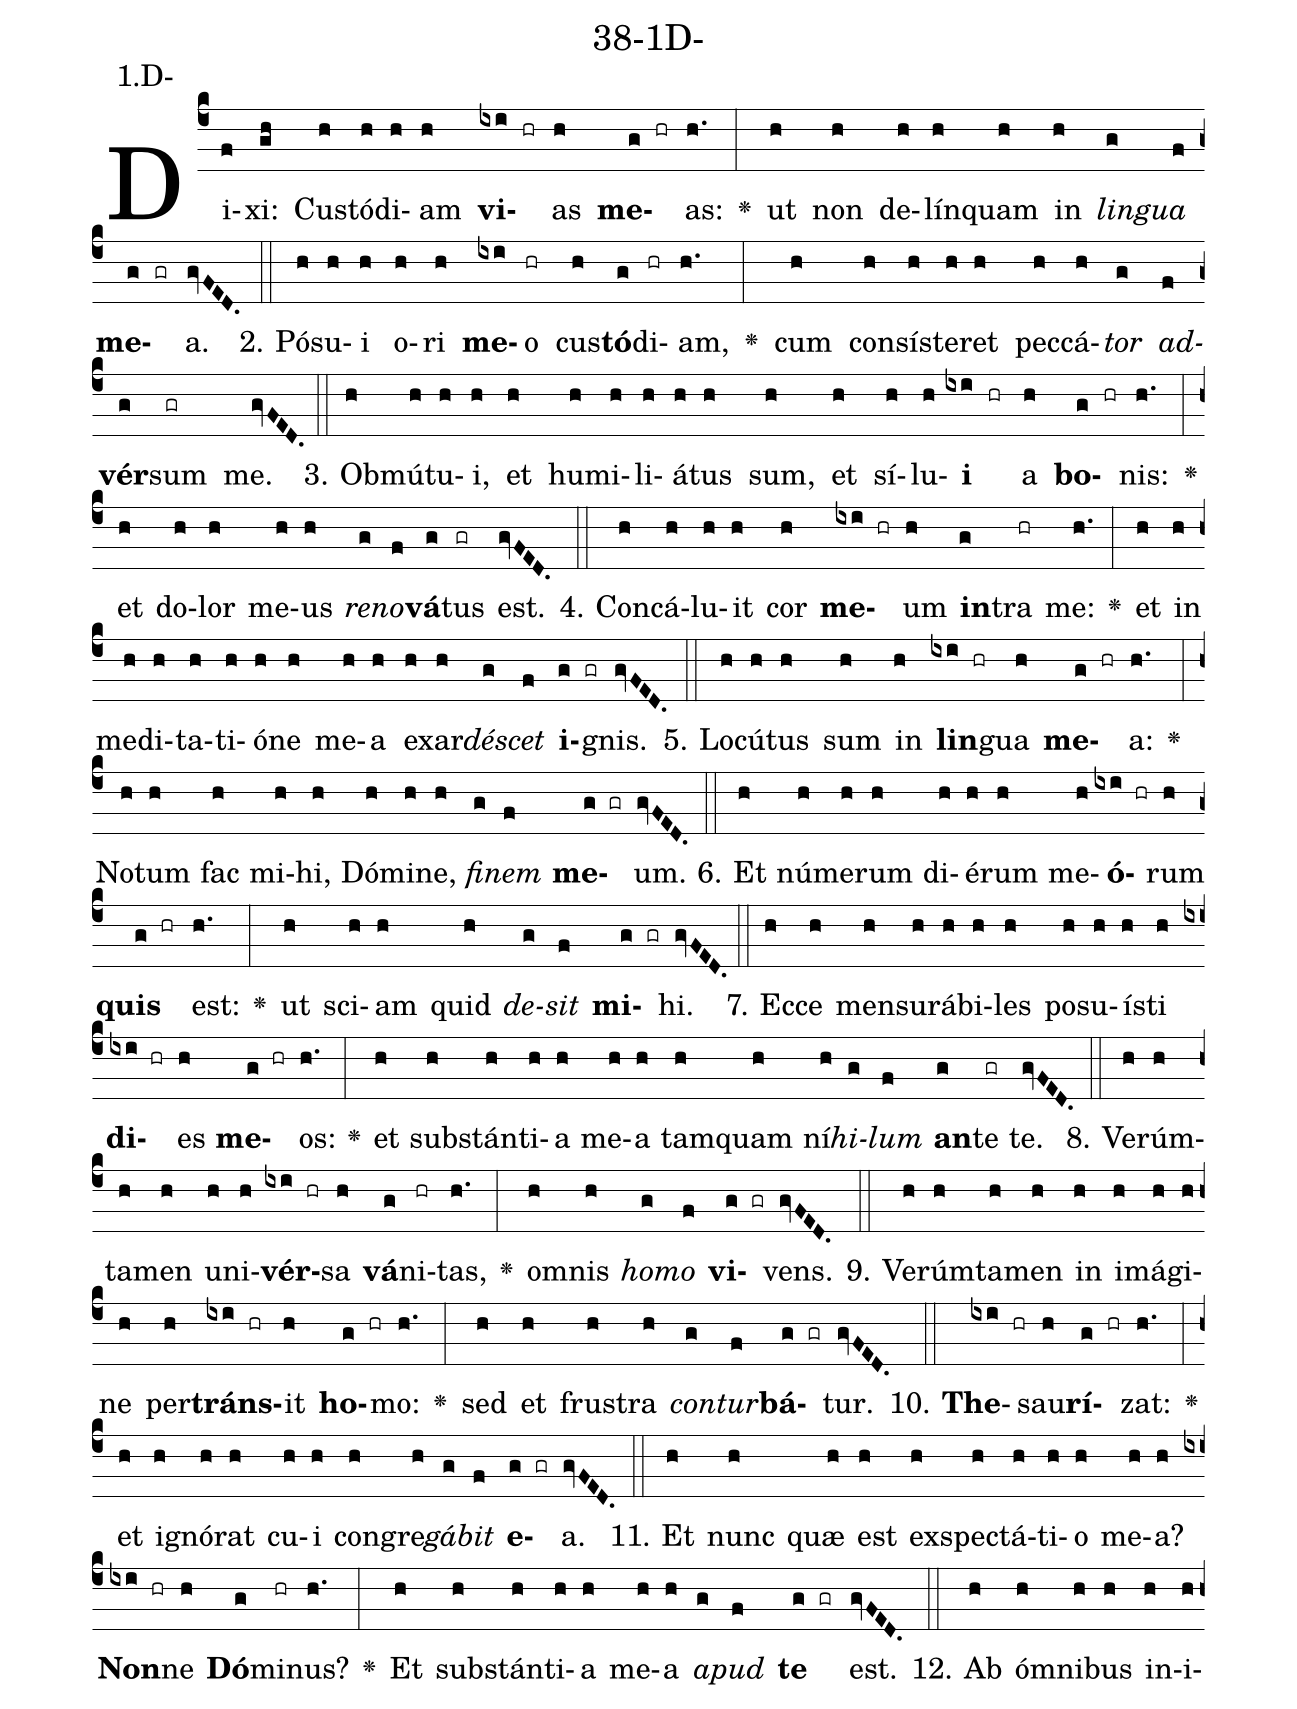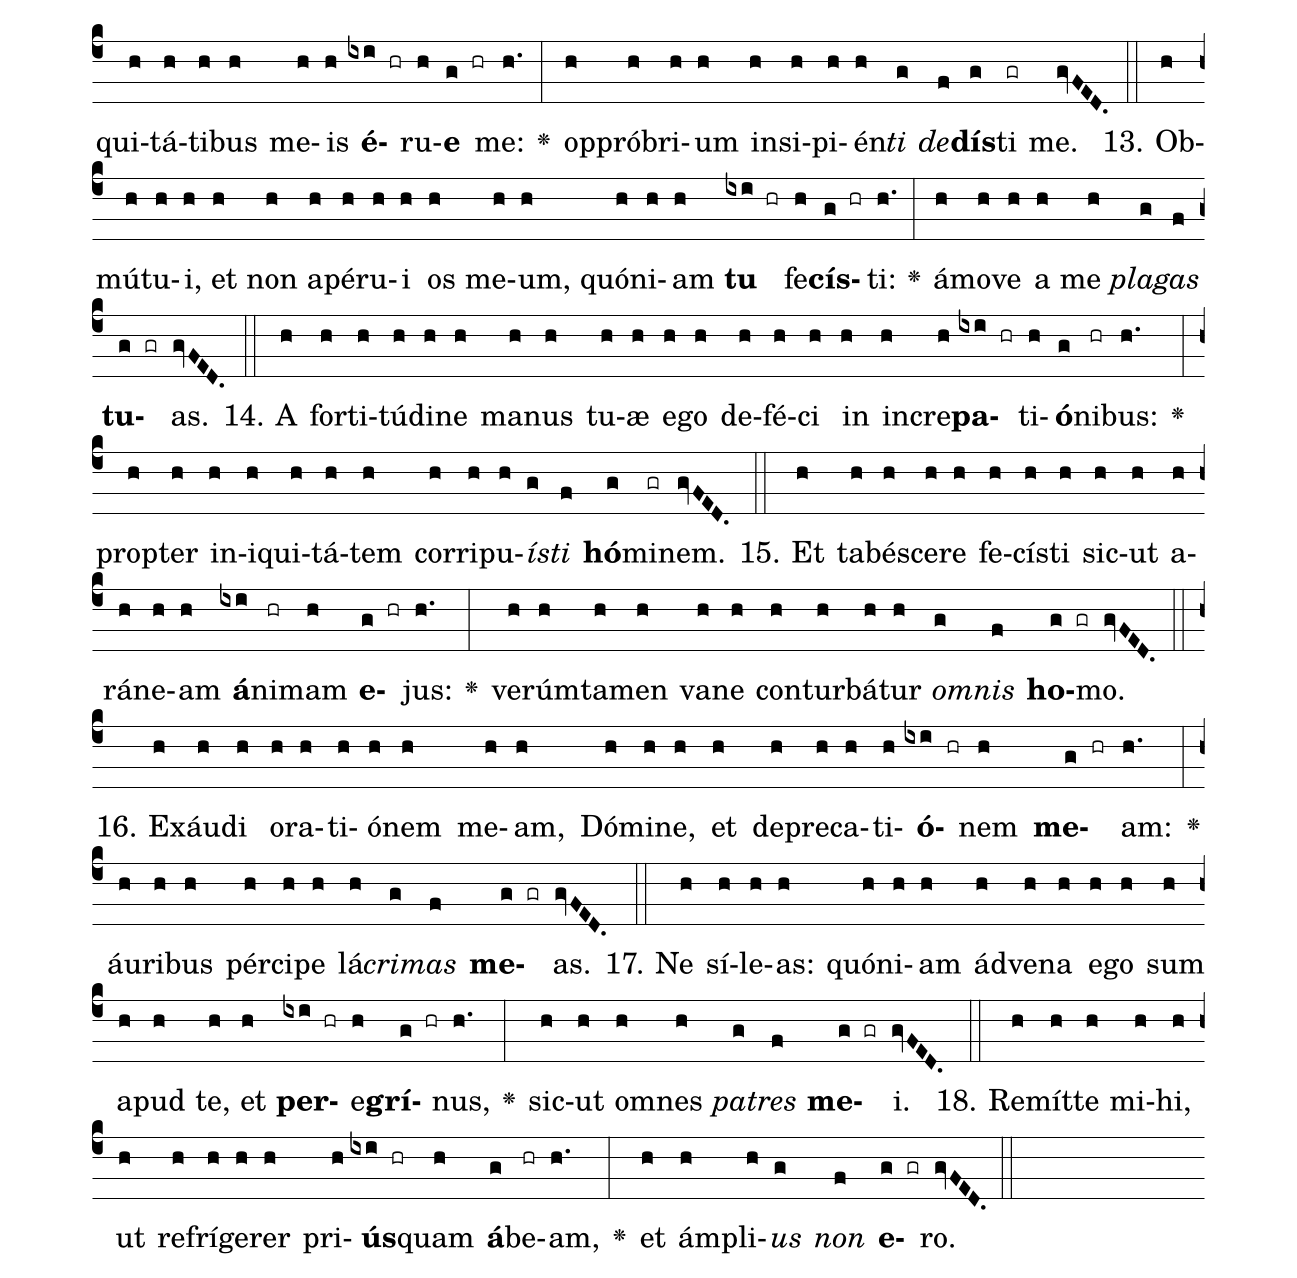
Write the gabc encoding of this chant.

name: 38-1D-;
annotation: 1.D-;
%%
(c4)Di(f)xi:(gh) Cus(h)tó(h)di(h)am(h) <b>vi</b>(ixi hr)as(h) <b>me</b>(g hr)as:(h.) <v>\greheightstar</v>(:) ut(h) non(h) de(h)lín(h)quam(h) in(h) <i>lin</i>(g)<i>gua</i>(f) <b>me</b>(g gr)a.(gvFED.) (::)
2. Pó(h)su(h)i(h) o(h)ri(h) <b>me</b>(ixi)o(hr) cus(h)<b>tó</b>(g)di(hr)am,(h.) <v>\greheightstar</v>(:) cum(h) con(h)sís(h)te(h)ret(h) pec(h)cá(h)<i>tor</i>(g) <i>ad</i>(f)<b>vér</b>(g)sum(gr) me.(gvFED.) (::)
3. Ob(h)mú(h)tu(h)i,(h) et(h) hu(h)mi(h)li(h)á(h)tus(h) sum,(h) et(h) sí(h)lu(h)<b>i</b>(ixi hr) a(h) <b>bo</b>(g hr)nis:(h.) <v>\greheightstar</v>(:) et(h) do(h)lor(h) me(h)us(h) <i>re</i>(g)<i>no</i>(f)<b>vá</b>(g)tus(gr) est.(gvFED.) (::)
4. Con(h)cá(h)lu(h)it(h) cor(h) <b>me</b>(ixi hr)um(h) <b>in</b>(g)tra(hr) me:(h.) <v>\greheightstar</v>(:) et(h) in(h) me(h)di(h)ta(h)ti(h)ó(h)ne(h) me(h)a(h) ex(h)ar(h)<i>dé</i>(g)<i>scet</i>(f) <b>i</b>(g gr)gnis.(gvFED.) (::)
5. Lo(h)cú(h)tus(h) sum(h) in(h) <b>lin</b>(ixi hr)gua(h) <b>me</b>(g hr)a:(h.) <v>\greheightstar</v>(:) No(h)tum(h) fac(h) mi(h)hi,(h) Dó(h)mi(h)ne,(h) <i>fi</i>(g)<i>nem</i>(f) <b>me</b>(g gr)um.(gvFED.) (::)
6. Et(h) nú(h)me(h)rum(h) di(h)é(h)rum(h) me(h)<b>ó</b>(ixi hr)rum(h) <b>quis</b>(g hr) est:(h.) <v>\greheightstar</v>(:) ut(h) sci(h)am(h) quid(h) <i>de</i>(g)<i>sit</i>(f) <b>mi</b>(g gr)hi.(gvFED.) (::)
7. Ec(h)ce(h) men(h)su(h)rá(h)bi(h)les(h) po(h)su(h)ís(h)ti(h) <b>di</b>(ixi hr)es(h) <b>me</b>(g hr)os:(h.) <v>\greheightstar</v>(:) et(h) sub(h)stán(h)ti(h)a(h) me(h)a(h) tam(h)quam(h) ní(h)<i>hi</i>(g)<i>lum</i>(f) <b>an</b>(g)te(gr) te.(gvFED.) (::)
8. Ve(h)rúm(h)ta(h)men(h) u(h)ni(h)<b>vér</b>(ixi hr)sa(h) <b>vá</b>(g)ni(hr)tas,(h.) <v>\greheightstar</v>(:) om(h)nis(h) <i>ho</i>(g)<i>mo</i>(f) <b>vi</b>(g gr)vens.(gvFED.) (::)
9. Ve(h)rúm(h)ta(h)men(h) in(h) i(h)má(h)gi(h)ne(h) per(h)<b>tráns</b>(ixi hr)it(h) <b>ho</b>(g hr)mo:(h.) <v>\greheightstar</v>(:) sed(h) et(h) frus(h)tra(h) <i>con</i>(g)<i>tur</i>(f)<b>bá</b>(g gr)tur.(gvFED.) (::)
10. <b>The</b>(ixi hr)sau(h)<b>rí</b>(g hr)zat:(h.) <v>\greheightstar</v>(:) et(h) i(h)gnó(h)rat(h) cu(h)i(h) con(h)gre(h)<i>gá</i>(g)<i>bit</i>(f) <b>e</b>(g gr)a.(gvFED.) (::)
11. Et(h) nunc(h) quæ(h) est(h) ex(h)spec(h)tá(h)ti(h)o(h) me(h)a?(h) <b>Non</b>(ixi hr)ne(h) <b>Dó</b>(g)mi(hr)nus?(h.) <v>\greheightstar</v>(:) Et(h) sub(h)stán(h)ti(h)a(h) me(h)a(h) <i>a</i>(g)<i>pud</i>(f) <b>te</b>(g gr) est.(gvFED.) (::)
12. Ab(h) óm(h)ni(h)bus(h) in(h)i(h)qui(h)tá(h)ti(h)bus(h) me(h)is(h) <b>é</b>(ixi hr)ru(h)<b>e</b>(g hr) me:(h.) <v>\greheightstar</v>(:) op(h)pró(h)bri(h)um(h) in(h)si(h)pi(h)én(h)<i>ti</i>(g) <i>de</i>(f)<b>dís</b>(g)ti(gr) me.(gvFED.) (::)
13. Ob(h)mú(h)tu(h)i,(h) et(h) non(h) a(h)pé(h)ru(h)i(h) os(h) me(h)um,(h) quón(h)i(h)am(h) <b>tu</b>(ixi hr) fe(h)<b>cís</b>(g hr)ti:(h.) <v>\greheightstar</v>(:) á(h)mo(h)ve(h) a(h) me(h) <i>pla</i>(g)<i>gas</i>(f) <b>tu</b>(g gr)as.(gvFED.) (::)
14. A(h) for(h)ti(h)tú(h)di(h)ne(h) ma(h)nus(h) tu(h)æ(h) e(h)go(h) de(h)fé(h)ci(h) in(h) in(h)cre(h)<b>pa</b>(ixi hr)ti(h)<b>ó</b>(g)ni(hr)bus:(h.) <v>\greheightstar</v>(:) prop(h)ter(h) in(h)i(h)qui(h)tá(h)tem(h) cor(h)ri(h)pu(h)<i>ís</i>(g)<i>ti</i>(f) <b>hó</b>(g)mi(gr)nem.(gvFED.) (::)
15. Et(h) ta(h)bé(h)sce(h)re(h) fe(h)cís(h)ti(h) sic(h)ut(h) a(h)rá(h)ne(h)am(h) <b>á</b>(ixi)ni(hr)mam(h) <b>e</b>(g hr)jus:(h.) <v>\greheightstar</v>(:) ve(h)rúm(h)ta(h)men(h) va(h)ne(h) con(h)tur(h)bá(h)tur(h) <i>om</i>(g)<i>nis</i>(f) <b>ho</b>(g gr)mo.(gvFED.) (::)
16. Ex(h)áu(h)di(h) o(h)ra(h)ti(h)ó(h)nem(h) me(h)am,(h) Dó(h)mi(h)ne,(h) et(h) de(h)pre(h)ca(h)ti(h)<b>ó</b>(ixi hr)nem(h) <b>me</b>(g hr)am:(h.) <v>\greheightstar</v>(:) áu(h)ri(h)bus(h) pér(h)ci(h)pe(h) lá(h)<i>cri</i>(g)<i>mas</i>(f) <b>me</b>(g gr)as.(gvFED.) (::)
17. Ne(h) sí(h)le(h)as:(h) quón(h)i(h)am(h) ád(h)ve(h)na(h) e(h)go(h) sum(h) a(h)pud(h) te,(h) et(h) <b>per</b>(ixi hr)e(h)<b>grí</b>(g hr)nus,(h.) <v>\greheightstar</v>(:) sic(h)ut(h) om(h)nes(h) <i>pa</i>(g)<i>tres</i>(f) <b>me</b>(g gr)i.(gvFED.) (::)
18. Re(h)mít(h)te(h) mi(h)hi,(h) ut(h) re(h)frí(h)ge(h)rer(h) pri(h)<b>ús</b>(ixi hr)quam(h) <b>á</b>(g)be(hr)am,(h.) <v>\greheightstar</v>(:) et(h) ám(h)pli(h)<i>us</i>(g) <i>non</i>(f) <b>e</b>(g gr)ro.(gvFED.) (::)
